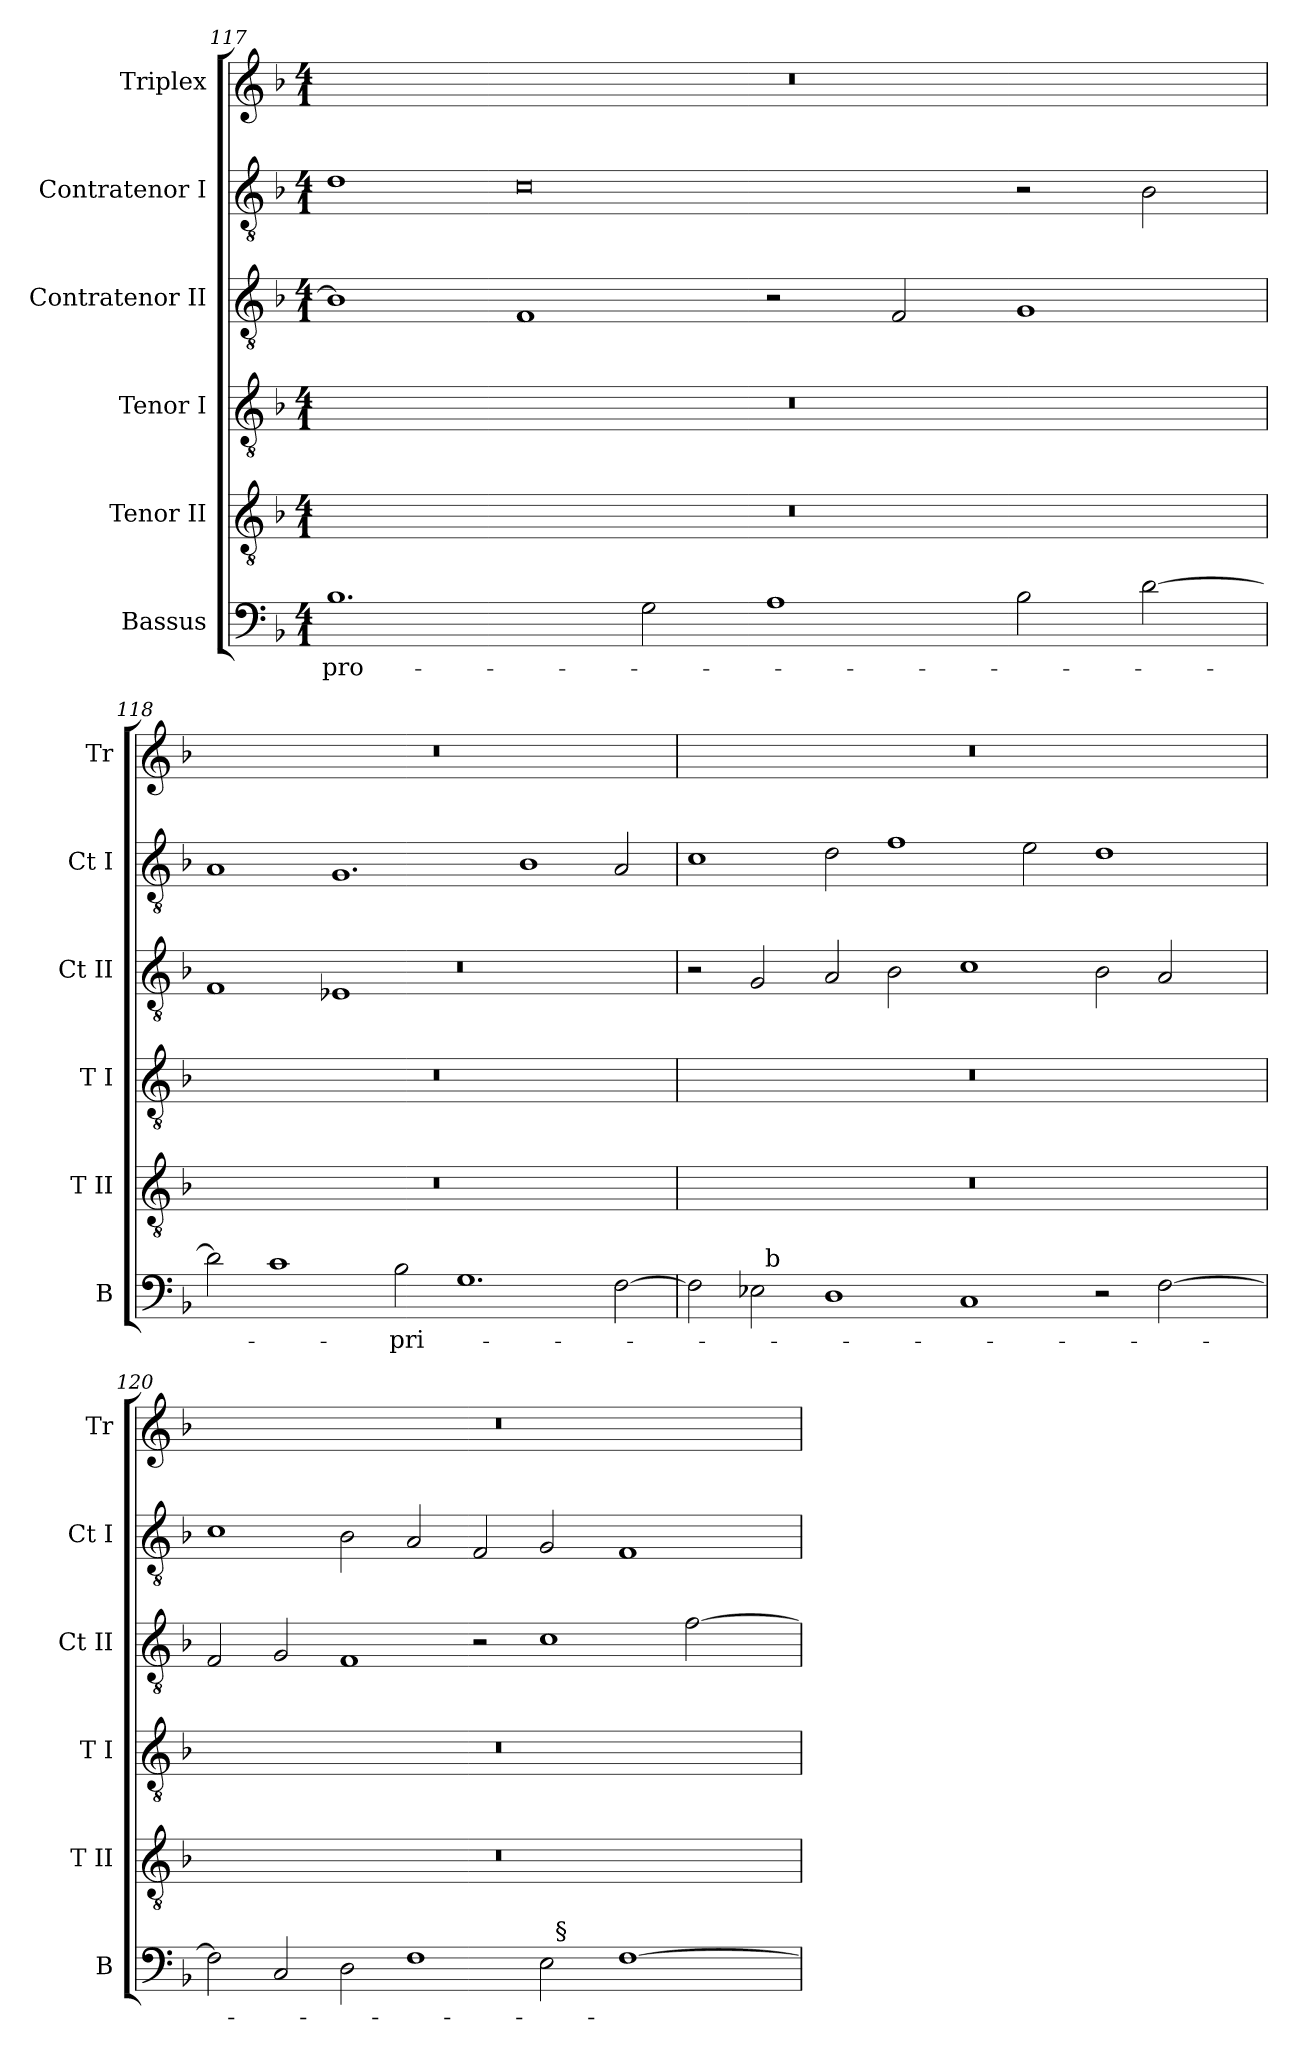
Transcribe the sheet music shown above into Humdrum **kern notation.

**kern	**text	**kern	**kern	**kern	**kern	**kern
*part6	*part6	*part5	*part4	*part3	*part2	*part1
*staff6	*staff6	*staff5	*staff4	*staff3	*staff2	*staff1
*I"Bassus	*	*I"Tenor II	*I"Tenor I	*I"Contratenor II	*I"Contratenor I	*I"Triplex
*I'B	*	*I'T II	*I'T I	*I'Ct II	*I'Ct I	*I'Tr
*clefF4	*	*clefGv2	*clefGv2	*clefGv2	*clefGv2	*clefG2
*	*	*ITrd7c12	*ITrd7c12	*ITrd7c12	*ITrd7c12	*
*k[b-]	*	*k[b-]	*k[b-]	*k[b-]	*k[b-]	*k[b-]
*F:	*	*F:	*F:	*F:	*F:	*F:
*M4/1	*	*M4/1	*M4/1	*M4/1	*M4/1	*M4/1
=117	=117	=117	=117	=117	=117	=117
!	!LO:LY:b:color=#000000	!LO:N:vis=1	!LO:N:vis=1	!	!	!LO:N:vis=1
1.B-i	pro-	00r	00r	1BB-i]	1Di	00r
.	.	.	.	1FFi	0Ci	.
2Gi\	.	.	.	.	.	.
1Ai	.	.	.	2r	.	.
.	.	.	.	2FFi/	.	.
2B-i\	.	.	.	1GGi	2r	.
[>2di\	.	.	.	.	2BB-i\	.
=118	=118	=118	=118	=118	=118	=118
!	!	!LO:N:vis=1	!LO:N:vis=1	!	!	!LO:N:vis=1
2di\]	.	00r	00r	1FFi	1AAi	00r
1ci	.	.	.	.	.	.
.	.	.	.	1EE-Xi	1.GGi	.
!	!LO:LY:b:color=#000000	!	!	!	!	!
2B-i\	-pri-	.	.	.	.	.
1.Gi	.	.	.	0r	.	.
.	.	.	.	.	1BB-i	.
[>2Fi\	.	.	.	.	2AAi/	.
!!LO:LB:g=z
=119	=119	=119	=119	=119	=119	=119
!	!	!LO:N:vis=1	!LO:N:vis=1	!	!	!LO:N:vis=1
*^	*	*	*	*	*	*
2Fi\]	2ryy	.	00r	00r	2r	1Ci	00r
2E-i\	32ryy	.	.	.	2GGi/	.	.
.	256ryy	.	.	.	.	.	.
!	!LO:TX:a:t=b	!	!	!	!	!	!
.	1ryy	.	.	.	.	.	.
1Di	.	.	.	.	2AAi/	2Di\	.
.	.	.	.	.	2BB-i\	1Fi	.
.	1ryy	.	.	.	.	.	.
1Ci	.	.	.	.	1Ci	.	.
.	.	.	.	.	.	2Ei\	.
.	1ryy	.	.	.	.	.	.
2r	.	.	.	.	2BB-i\	1Di	.
[>2Fi\	.	.	.	.	2AAi/	.	.
.	4ryy	.	.	.	.	.	.
.	8ryy	.	.	.	.	.	.
.	16ryy	.	.	.	.	.	.
.	64..ryy	.	.	.	.	.	.
=120	=120	=120	=120	=120	=120	=120	=120
!	!	!	!LO:N:vis=1	!LO:N:vis=1	!	!	!LO:N:vis=1
2Fi\]	1ryy	.	00r	00r	2FFi/	1Ci	00r
2Ci/	.	.	.	.	2GGi/	.	.
2Di\	1ryy	.	.	.	1FFi	2BB-i\	.
1Fi	.	.	.	.	.	2AAi/	.
.	2ryy	.	.	.	2r	2FFi/	.
2Ei\	32ryy	.	.	.	1Ci	2GGi/	.
.	256ryy	.	.	.	.	.	.
!	!LO:TX:a:t=§	!	!	!	!	!	!
.	1ryy	.	.	.	.	.	.
[>1Fi	.	.	.	.	.	1FFi	.
.	.	.	.	.	[>2Fi\	.	.
.	4ryy	.	.	.	.	.	.
.	8ryy	.	.	.	.	.	.
.	16ryy	.	.	.	.	.	.
.	64..ryy	.	.	.	.	.	.
*v	*v	*	*	*	*	*	*
=	=	=	=	=	=	=
*-	*-	*-	*-	*-	*-	*-
